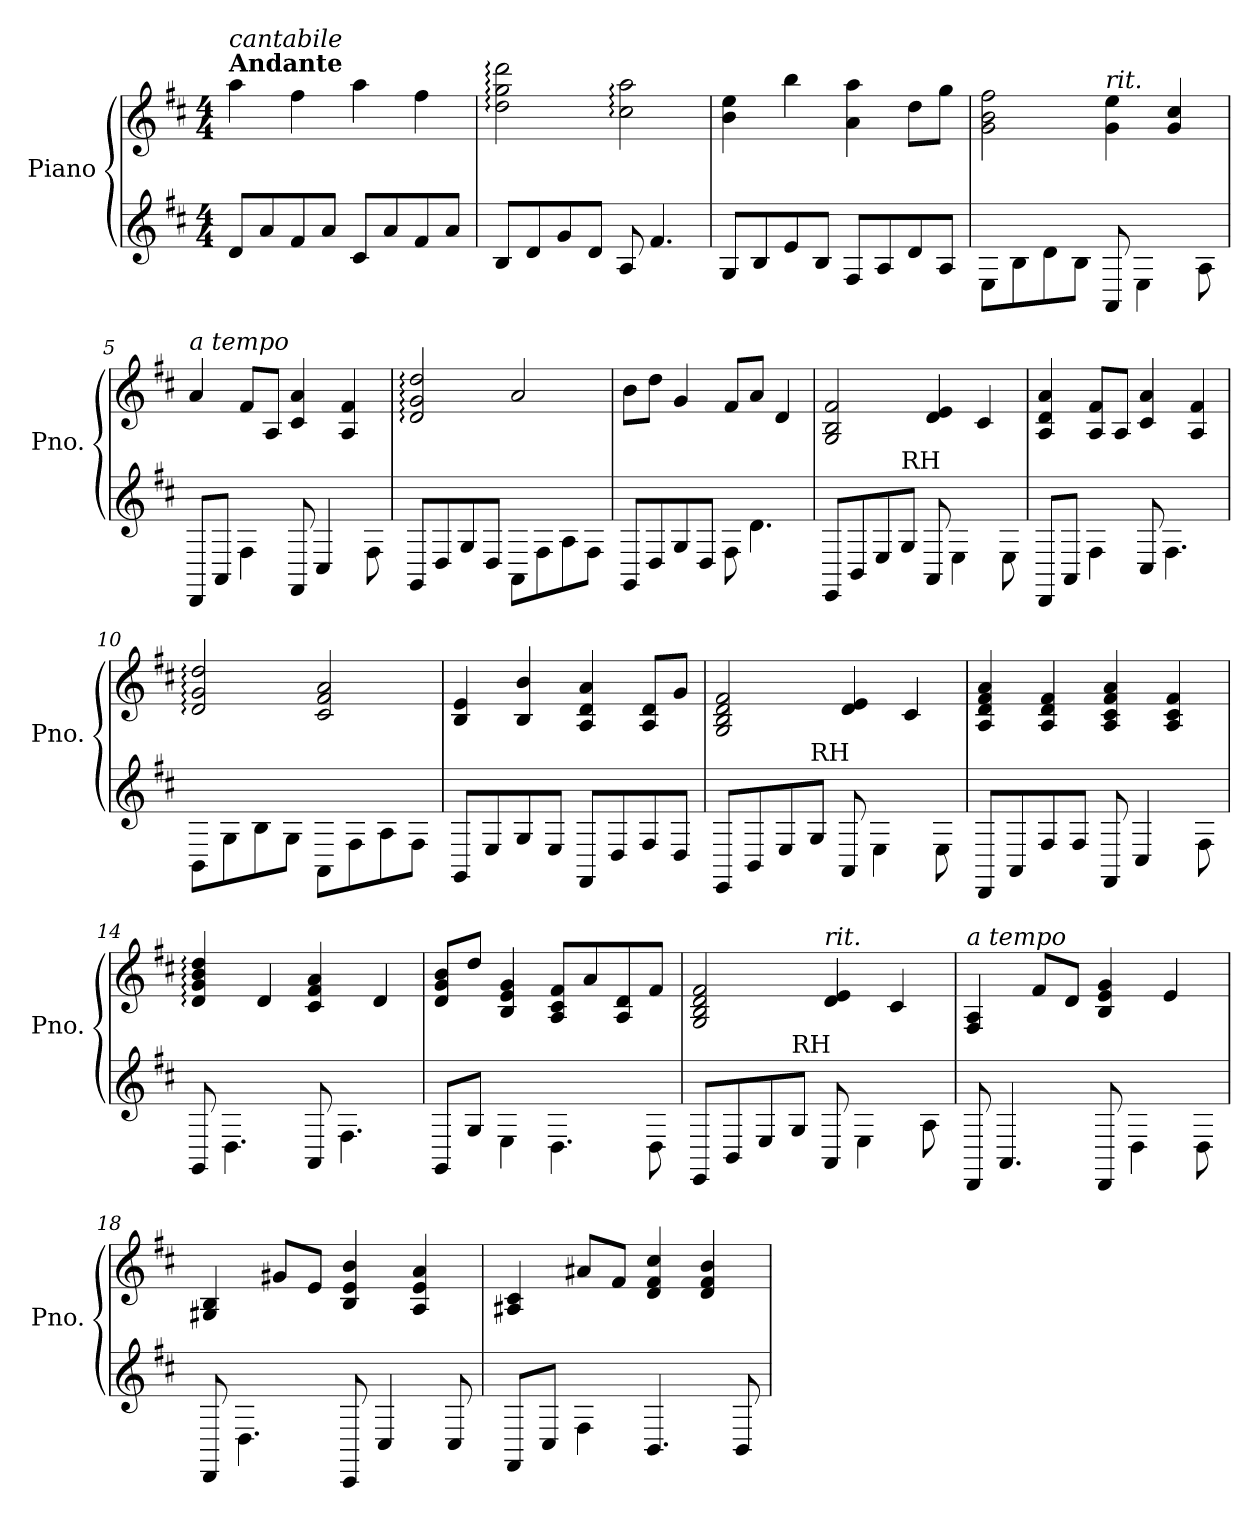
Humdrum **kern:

**kern	**kern
*part1	*part1
*staff2	*staff1
*I"Piano	*
*I'Pno.	*
*clefG2	*clefG2
*k[f#c#]	*k[f#c#]
*D:	*D:
*M4/4	*M4/4
*MM90	*MM90
=1	=1
!	!LO:TX:a:B:t=Andante
!	!LO:TX:a:i:t=cantabile
8d/L	4aa\
8a/	.
8f#/	4ff#\
8a/J	.
8c#/L	4aa\
8a/	.
8f#/	4ff#\
8a/J	.
=2	=2
8B/L	2dd\: 2gg\: 2ddd\:
8d/	.
8g/	.
8d/J	.
8A/	2cc#\: 2aa\:
4.f#/	.
=3	=3
8G/L	4b\ 4ee\
8B/	.
8e/	4bb\
8B/J	.
8F#/L	4a\ 4aa\
8A/	.
8d/	8dd\L
8A/J	8gg\J
=4	=4
8E\L	2g\ 2b\ 2ff#\
8B\	.
8d\	.
8B\J	.
!	!LO:TX:a:i:t=rit.
8AA/	4g\ 4ee\
4E\	.
.	4g/ 4cc#/
8A\	.
!!LO:LB:g=z
=5	=5
!	!LO:TX:a:i:t=a tempo
8DD/L	4a/
8AA/J	.
4F#\	8f#/L
.	8A/J
8FF#/	4c#/ 4a/
4C#/	.
.	4A/ 4f#/
8F#\	.
=6	=6
8GG/L	2d/: 2g/: 2dd/:
8D/	.
8G/	.
8D/J	.
8AA\L	2a/
8F#\	.
8A\	.
8F#\J	.
=7	=7
8GG/L	8b\L
8D/	8dd\J
8G/	4g/
8D/J	.
8F#\	8f#/L
4.d\	8a/J
.	4d/
=8	=8
8EE/L	2G/ 2B/ 2f#/
8BB/	.
8E/	.
!LO:TX:a:t=RH	!
8G/J	.
8AA/	4d/ 4e/
4E\	.
.	4c#/
8E\	.
!!LO:LB:g=z
=9	=9
8DD/L	4A/ 4d/ 4a/
8AA/J	.
4F#\	8A/ 8f#/L
.	8A/J
8C#/	4c#/ 4a/
4.F#\	.
.	4A/ 4f#/
=10	=10
8BB\L	2d/: 2g/: 2dd/:
8G\	.
8B\	.
8G\J	.
8AA\L	2c#/ 2f#/ 2a/
8F#\	.
8A\	.
8F#\J	.
=11	=11
8GG/L	4B/ 4e/
8E/	.
8G/	4B/ 4b/
8E/J	.
8FF#/L	4A/ 4d/ 4a/
8D/	.
8F#/	8A/ 8d/L
8D/J	8g/J
=12	=12
8EE/L	2G/ 2B/ 2d/ 2f#/
8BB/	.
8E/	.
!LO:TX:a:t=RH	!
8G/J	.
8AA/	4d/ 4e/
4E\	.
.	4c#/
8E\	.
!!LO:LB:g=z
=13	=13
8DD/L	4A/ 4d/ 4f#/ 4a/
8AA/	.
8F#/	4A/ 4d/ 4f#/
8F#/J	.
8FF#/	4A/ 4c#/ 4f#/ 4a/
4C#/	.
.	4A/ 4c#/ 4f#/
8F#\	.
=14	=14
8GG/	4d/: 4g/: 4b/: 4dd/:
4.D\	.
.	4d/
8AA/	4c#/ 4f#/ 4a/
4.F#\	.
.	4d/
=15	=15
8GG/L	8d/ 8g/ 8b/L
8G/J	8dd/J
4E\	4B/ 4e/ 4g/
4.D\	8A/ 8c#/ 8f#/L
.	8a/
.	8A/ 8d/
8D\	8f#/J
=16	=16
8EE/L	2G/ 2B/ 2d/ 2f#/
8BB/	.
8E/	.
!LO:TX:a:t=RH	!
8G/J	.
!	!LO:TX:a:i:t=rit.
8AA/	4d/ 4e/
4E\	.
.	4c#/
8A\	.
!!LO:PB:g=z
=17	=17
!	!LO:TX:a:i:t=a tempo
8DD/	4F#/ 4A/
4.AA/	.
.	8f#/L
.	8d/J
8DD/	4B/ 4e/ 4g/
4D\	.
.	4e/
8D\	.
=18	=18
8DD/	4G#X/ 4B/
4.D\	.
.	8g#X/L
.	8e/J
8CC#/	4B/ 4e/ 4b/
4C#/	.
.	4A/ 4e/ 4a/
8C#/	.
=19	=19
8FF#/L	4A#X/ 4c#/
8C#/J	.
4F#\	8a#X/L
.	8f#/J
4.BB/	4d/ 4f#/ 4cc#/
.	4d/ 4f#/ 4b/
8BB/	.
=	=
*-	*-
